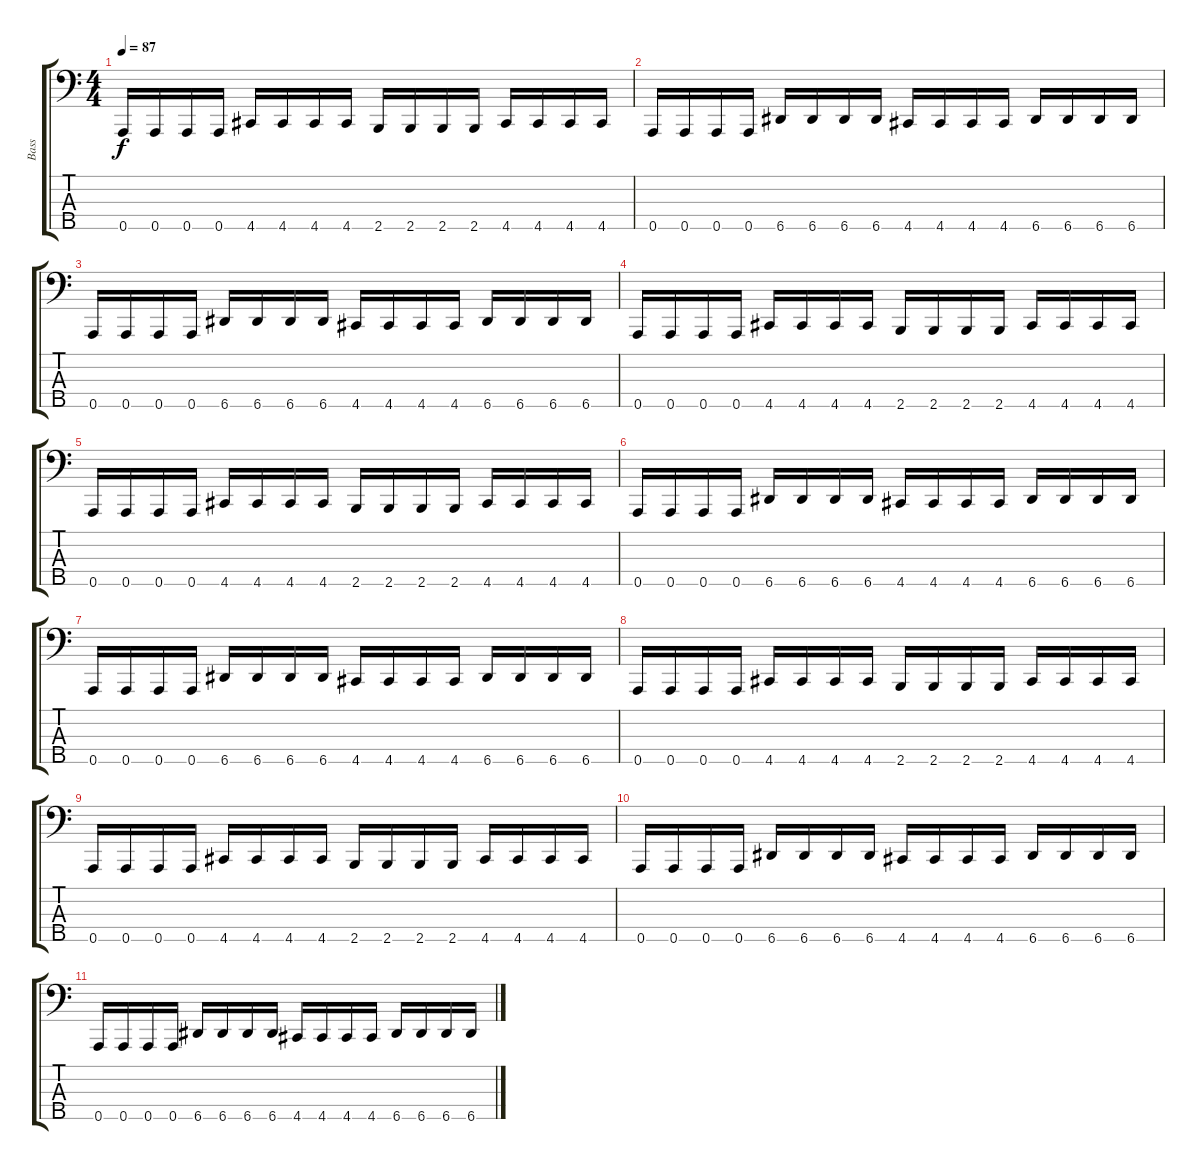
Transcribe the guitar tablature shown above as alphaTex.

\track ("Bass" "Bass") {instrument electricbasspick}
\staff {score tabs}
\tuning (A2 E2 A1 E1 A0) {hide}
\ts (4 4)
\tempo 87
\clef f4
\ks c
0.5.16{dy f} 0.5.16 0.5.16 0.5.16 4.5.16 4.5.16 4.5.16 4.5.16 2.5.16 2.5.16 2.5.16 2.5.16 4.5.16 4.5.16 4.5.16 4.5.16 |
0.5.16 0.5.16 0.5.16 0.5.16 6.5.16 6.5.16 6.5.16 6.5.16 4.5.16 4.5.16 4.5.16 4.5.16 6.5.16 6.5.16 6.5.16 6.5.16 |
0.5.16 0.5.16 0.5.16 0.5.16 6.5.16 6.5.16 6.5.16 6.5.16 4.5.16 4.5.16 4.5.16 4.5.16 6.5.16 6.5.16 6.5.16 6.5.16 |
0.5.16 0.5.16 0.5.16 0.5.16 4.5.16 4.5.16 4.5.16 4.5.16 2.5.16 2.5.16 2.5.16 2.5.16 4.5.16 4.5.16 4.5.16 4.5.16 |
0.5.16 0.5.16 0.5.16 0.5.16 4.5.16 4.5.16 4.5.16 4.5.16 2.5.16 2.5.16 2.5.16 2.5.16 4.5.16 4.5.16 4.5.16 4.5.16 |
0.5.16 0.5.16 0.5.16 0.5.16 6.5.16 6.5.16 6.5.16 6.5.16 4.5.16 4.5.16 4.5.16 4.5.16 6.5.16 6.5.16 6.5.16 6.5.16 |
0.5.16 0.5.16 0.5.16 0.5.16 6.5.16 6.5.16 6.5.16 6.5.16 4.5.16 4.5.16 4.5.16 4.5.16 6.5.16 6.5.16 6.5.16 6.5.16 |
0.5.16 0.5.16 0.5.16 0.5.16 4.5.16 4.5.16 4.5.16 4.5.16 2.5.16 2.5.16 2.5.16 2.5.16 4.5.16 4.5.16 4.5.16 4.5.16 |
0.5.16 0.5.16 0.5.16 0.5.16 4.5.16 4.5.16 4.5.16 4.5.16 2.5.16 2.5.16 2.5.16 2.5.16 4.5.16 4.5.16 4.5.16 4.5.16 |
0.5.16 0.5.16 0.5.16 0.5.16 6.5.16 6.5.16 6.5.16 6.5.16 4.5.16 4.5.16 4.5.16 4.5.16 6.5.16 6.5.16 6.5.16 6.5.16 |
0.5.16 0.5.16 0.5.16 0.5.16 6.5.16 6.5.16 6.5.16 6.5.16 4.5.16 4.5.16 4.5.16 4.5.16 6.5.16 6.5.16 6.5.16 6.5.16
